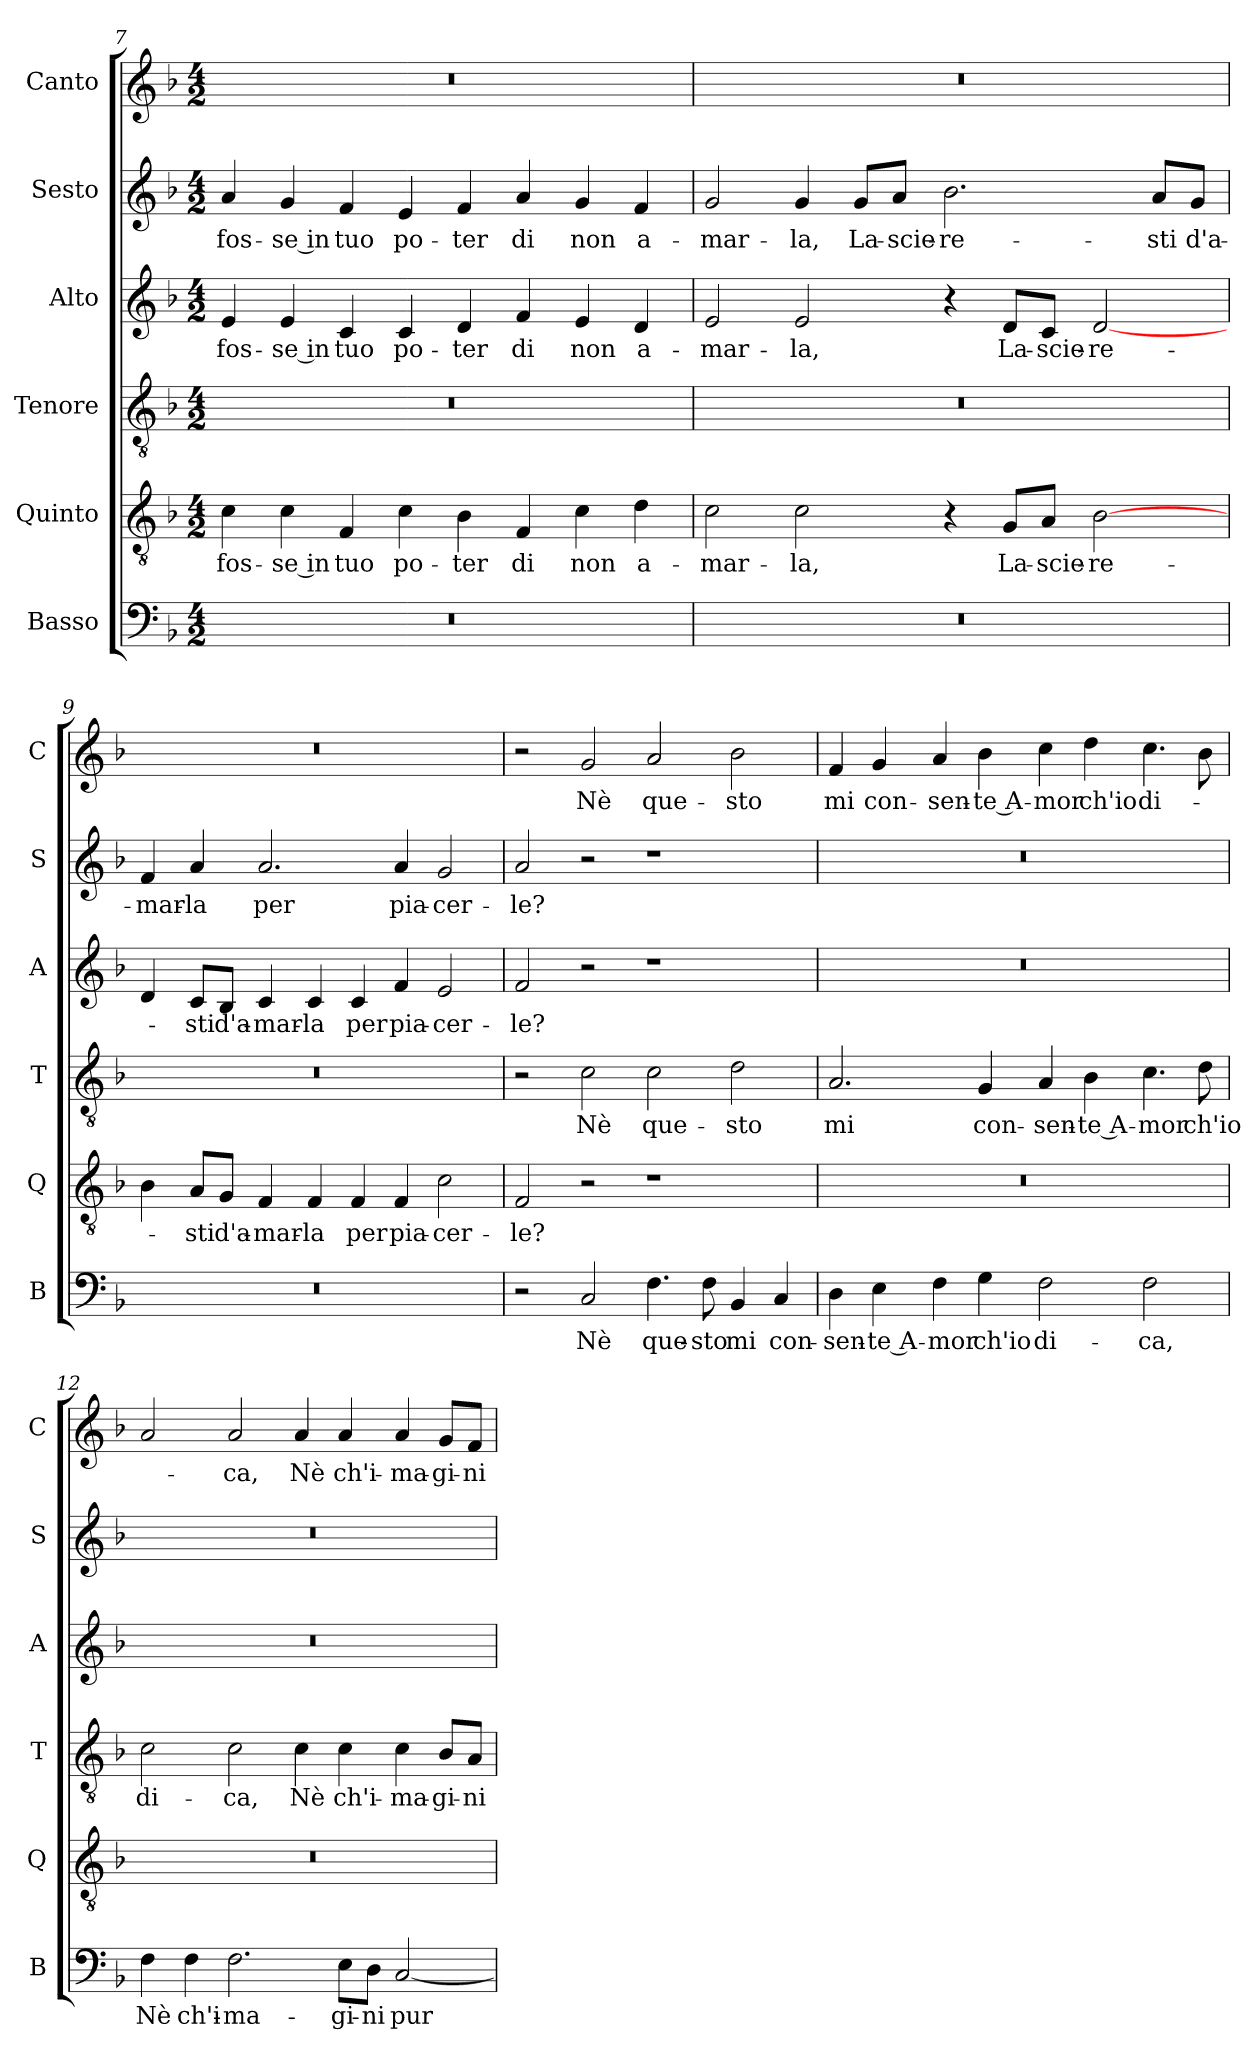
**kern	**text	**kern	**text	**kern	**text	**kern	**text	**kern	**text	**kern	**text
*part6	*part6	*part5	*part5	*part4	*part4	*part3	*part3	*part2	*part2	*part1	*part1
*staff6	*staff6	*staff5	*staff5	*staff4	*staff4	*staff3	*staff3	*staff2	*staff2	*staff1	*staff1
*I"Basso	*	*I"Quinto	*	*I"Tenore	*	*I"Alto	*	*I"Sesto	*	*I"Canto	*
*I'B	*	*I'Q	*	*I'T	*	*I'A	*	*I'S	*	*I'C	*
*clefF4	*	*clefGv2	*	*clefGv2	*	*clefG2	*	*clefG2	*	*clefG2	*
*k[b-]	*	*k[b-]	*	*k[b-]	*	*k[b-]	*	*k[b-]	*	*k[b-]	*
*d:	*	*d:	*	*d:	*	*d:	*	*d:	*	*d:	*
*M4/2	*	*M4/2	*	*M4/2	*	*M4/2	*	*M4/2	*	*M4/2	*
=7	=7	=7	=7	=7	=7	=7	=7	=7	=7	=7	=7
0r	.	4c	fos-	0r	.	4e	fos-	4a	fos-	0r	.
.	.	4c	-se in	.	.	4e	-se in	4g	-se in	.	.
.	.	4F	tuo	.	.	4c	tuo	4f	tuo	.	.
.	.	4c	po-	.	.	4c	po-	4e	po-	.	.
.	.	4B-	-ter	.	.	4d	-ter	4f	-ter	.	.
.	.	4F	di	.	.	4f	di	4a	di	.	.
.	.	4c	non	.	.	4e	non	4g	non	.	.
.	.	4d	a-	.	.	4d	a-	4f	a-	.	.
=8	=8	=8	=8	=8	=8	=8	=8	=8	=8	=8	=8
0r	.	2c	-mar-	0r	.	2e	-mar-	2g	-mar-	0r	.
.	.	2c	-la,	.	.	2e	-la,	4g	-la,	.	.
.	.	.	.	.	.	.	.	8gL	La-	.	.
.	.	.	.	.	.	.	.	8aJ	-scie-	.	.
.	.	4r	.	.	.	4r	.	2.b-	-re-	.	.
.	.	8GL	La-	.	.	8dL	La-	.	.	.	.
.	.	8AJ	-scie-	.	.	8cJ	-scie-	.	.	.	.
.	.	[2B-	-re-	.	.	[2d	-re-	.	.	.	.
.	.	.	.	.	.	.	.	8aL	-sti	.	.
.	.	.	.	.	.	.	.	8gJ	d'a-	.	.
=9	=9	=9	=9	=9	=9	=9	=9	=9	=9	=9	=9
0r	.	4B-	.	0r	.	4d	.	4f	-mar-	0r	.
.	.	8AL	-sti	.	.	8cL	-sti	4a	-la	.	.
.	.	8GJ	d'a-	.	.	8B-J	d'a-	.	.	.	.
.	.	4F	-mar-	.	.	4c	-mar-	2.a	per	.	.
.	.	4F	-la	.	.	4c	-la	.	.	.	.
.	.	4F	per	.	.	4c	per	.	.	.	.
.	.	4F	pia-	.	.	4f	pia-	4a	pia-	.	.
.	.	2c	-cer-	.	.	2e	-cer-	2g	-cer-	.	.
=10	=10	=10	=10	=10	=10	=10	=10	=10	=10	=10	=10
2r	.	2F	-le?	2r	.	2f	-le?	2a	-le?	2r	.
2C	Nè	2r	.	2c	Nè	2r	.	2r	.	2g	Nè
4.F	que-	1r	.	2c	que-	1r	.	1r	.	2a	que-
8F	-sto	.	.	.	.	.	.	.	.	.	.
4BB-	mi	.	.	2d	-sto	.	.	.	.	2b-	-sto
4C	con-	.	.	.	.	.	.	.	.	.	.
=11	=11	=11	=11	=11	=11	=11	=11	=11	=11	=11	=11
4D	-sen-	0r	.	2.A	mi	0r	.	0r	.	4f	mi
4E	-te A-	.	.	.	.	.	.	.	.	4g	con-
4F	-mor	.	.	.	.	.	.	.	.	4a	-sen-
4G	ch'io	.	.	4G	con-	.	.	.	.	4b-	-te A-
2F	di-	.	.	4A	-sen-	.	.	.	.	4cc	-mor
.	.	.	.	4B-	-te A-	.	.	.	.	4dd	ch'io
2F	-ca,	.	.	4.c	-mor	.	.	.	.	4.cc	di-
.	.	.	.	8d	ch'io	.	.	.	.	8b-	.
=12	=12	=12	=12	=12	=12	=12	=12	=12	=12	=12	=12
4F	Nè	0r	.	2c	di-	0r	.	0r	.	2a	.
4F	ch'i-	.	.	.	.	.	.	.	.	.	.
2.F	-ma-	.	.	2c	-ca,	.	.	.	.	2a	-ca,
.	.	.	.	4c	Nè	.	.	.	.	4a	Nè
8EL	-gi-	.	.	4c	ch'i-	.	.	.	.	4a	ch'i-
8DJ	-ni	.	.	.	.	.	.	.	.	.	.
[2C	pur	.	.	4c	-ma-	.	.	.	.	4a	-ma-
.	.	.	.	8B-L	-gi-	.	.	.	.	8gL	-gi-
.	.	.	.	8AJ	-ni	.	.	.	.	8fJ	-ni
=	=	=	=	=	=	=	=	=	=	=	=
*-	*-	*-	*-	*-	*-	*-	*-	*-	*-	*-	*-
